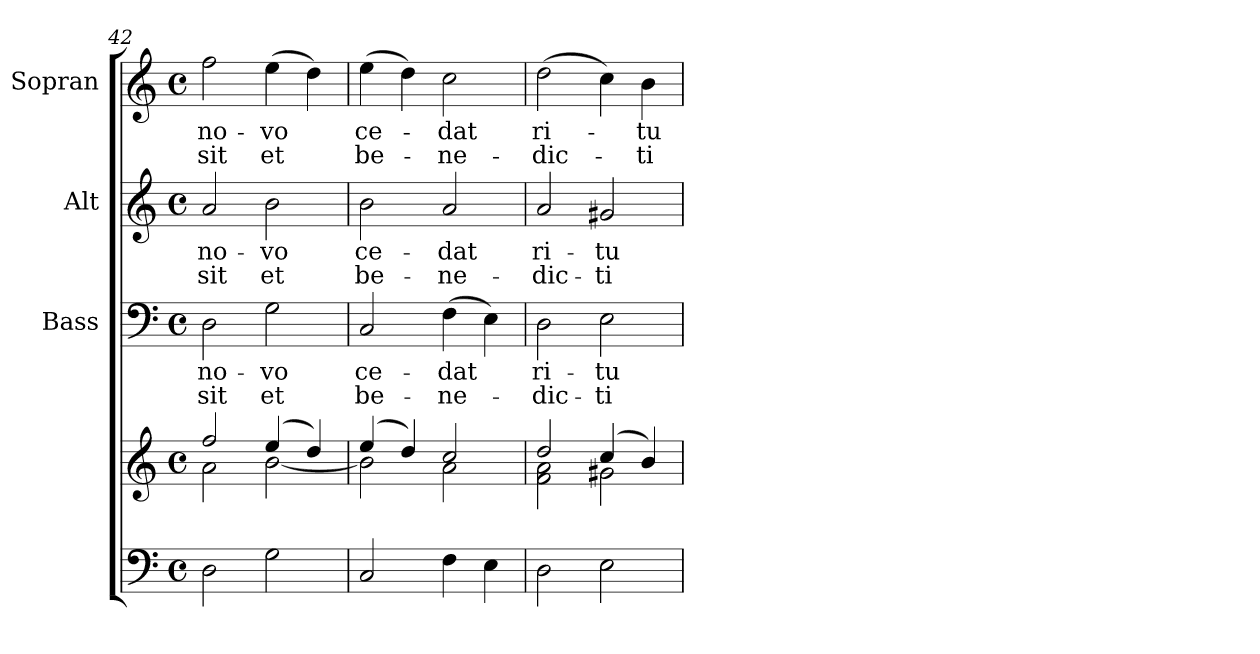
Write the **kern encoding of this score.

**kern	**kern	**kern	**text	**text	**kern	**text	**text	**kern	**text	**text
*part4	*part4	*part3	*part3	*part3	*part2	*part2	*part2	*part1	*part1	*part1
*staff5	*staff4	*staff3	*staff3	*staff3	*staff2	*staff2	*staff2	*staff1	*staff1	*staff1
*	*	*I"Bass	*	*	*I"Alt	*	*	*I"Sopran	*	*
*	*	*I'B.	*	*	*I'A.	*	*	*I'S.	*	*
*clefF4	*clefG2	*clefF4	*	*	*clefG2	*	*	*clefG2	*	*
*k[]	*k[]	*k[]	*	*	*k[]	*	*	*k[]	*	*
*C:	*C:	*C:	*	*	*C:	*	*	*C:	*	*
*M4/4	*M4/4	*M4/4	*	*	*M4/4	*	*	*M4/4	*	*
*met(c)	*met(c)	*met(c)	*	*	*met(c)	*	*	*met(c)	*	*
=42	=42	=42	=42	=42	=42	=42	=42	=42	=42	=42
*	*^	*	*	*	*	*	*	*	*	*
!	!	!	!	!LO:LY:b	!LO:LY:b	!	!LO:LY:b	!LO:LY:b	!	!LO:LY:b	!LO:LY:b
2D\	2ff/	2a\	2D\	no-	sit	2a/	no-	sit	2ff\	no-	sit
!	!	!	!	!LO:LY:b	!LO:LY:b	!	!LO:LY:b	!LO:LY:b	!	!LO:LY:b	!LO:LY:b
2G\	(4ee/	[<2b\	2G\	-vo	et	2b\	-vo	et	(>4ee\	-vo	et
.	4dd/)	.	.	.	.	.	.	.	4dd\)	.	.
=43	=43	=43	=43	=43	=43	=43	=43	=43	=43	=43	=43
!	!	!	!	!LO:LY:b	!LO:LY:b	!	!LO:LY:b	!LO:LY:b	!	!LO:LY:b	!LO:LY:b
2C/	(4ee/	2b\]	2C/	ce-	be-	2b\	ce-	be-	(>4ee\	ce-	be-
.	4dd/)	.	.	.	.	.	.	.	4dd\)	.	.
!	!	!	!	!LO:LY:b	!LO:LY:b	!	!LO:LY:b	!LO:LY:b	!	!LO:LY:b	!LO:LY:b
4F\	2cc/	2a\	(>4F\	-dat	-ne-	2a/	-dat	-ne-	2cc\	-dat	-ne-
4E\	.	.	4E\)	.	.	.	.	.	.	.	.
!!LO:LB:g=z
=44	=44	=44	=44	=44	=44	=44	=44	=44	=44	=44	=44
!	!	!	!	!LO:LY:b	!LO:LY:b	!	!LO:LY:b	!LO:LY:b	!	!LO:LY:b	!LO:LY:b
2D\	2dd/	2f\ 2a\	2D\	ri-	-dic-	2a/	ri-	-dic-	(>2dd\	ri-	-dic-
!	!	!	!	!LO:LY:b	!LO:LY:b	!	!LO:LY:b	!LO:LY:b	!	!	!
2E\	(4cc/	2g#X\	2E\	-tu-	-ti-	2g#X/	-tu-	-ti-	4cc\)	.	.
!	!	!	!	!	!	!	!	!	!	!LO:LY:b	!LO:LY:b
.	4b/)	.	.	.	.	.	.	.	4b\	-tu-	-ti-
*	*v	*v	*	*	*	*	*	*	*	*	*
=	=	=	=	=	=	=	=	=	=	=
*-	*-	*-	*-	*-	*-	*-	*-	*-	*-	*-
